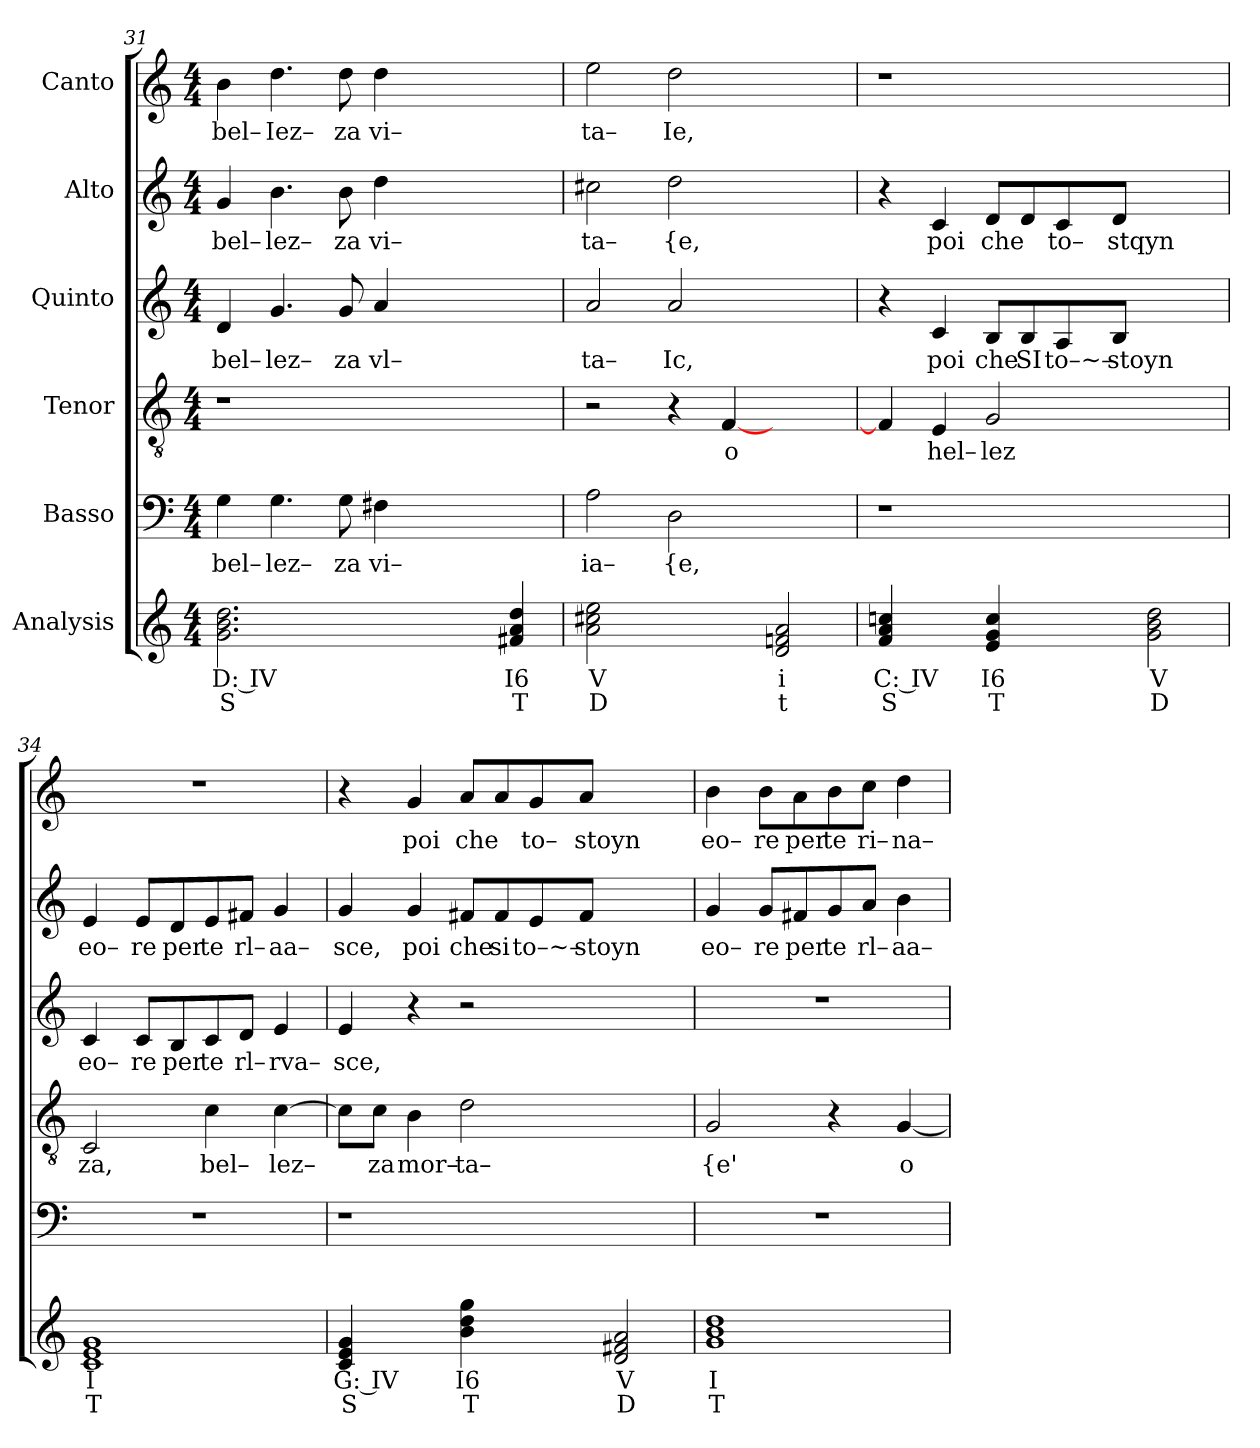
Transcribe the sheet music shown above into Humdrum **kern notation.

**kern	**text	**text	**kern	**text	**kern	**text	**kern	**text	**kern	**text	**kern	**text
*part6	*part6	*part6	*part5	*part5	*part4	*part4	*part3	*part3	*part2	*part2	*part1	*part1
*staff6	*staff6	*staff6	*staff5	*staff5	*staff4	*staff4	*staff3	*staff3	*staff2	*staff2	*staff1	*staff1
*I"Analysis	*	*	*I"Basso	*	*I"Tenor	*	*I"Quinto	*	*I"Alto	*	*I"Canto	*
*	*	*	*clefF4	*	*clefGv2	*	*clefG2	*	*clefG2	*	*clefG2	*
*k[]	*	*	*k[]	*	*k[]	*	*k[]	*	*k[]	*	*k[]	*
*M4/4	*	*	*M4/4	*	*M4/4	*	*M4/4	*	*M4/4	*	*M4/4	*
=31	=31	=31	=31	=31	=31	=31	=31	=31	=31	=31	=31	=31
!	!	!	!	!LO:LY:b	!	!	!	!	!	!	!	!
!	!	!	!	!	!	!	!	!LO:LY:b	!	!	!	!
!	!	!	!	!	!	!	!	!	!	!LO:LY:b	!	!
!	!	!	!	!	!	!	!	!	!	!	!	!LO:LY:b
2.g 2.b 2.dd	D: IV	S	4G\	bel–	1r	.	4d/	bel–	4g/	bel–	4b\	bel–
!	!	!	!	!LO:LY:b	!	!	!	!	!	!	!	!
!	!	!	!	!	!	!	!	!LO:LY:b	!	!	!	!
!	!	!	!	!	!	!	!	!	!	!LO:LY:b	!	!
!	!	!	!	!	!	!	!	!	!	!	!	!LO:LY:b
.	.	.	4.G\	lez–	.	.	4.g/	lez–	4.b\	lez–	4.dd\	Iez–
!	!	!	!	!LO:LY:b	!	!	!	!	!	!	!	!
!	!	!	!	!	!	!	!	!LO:LY:b	!	!	!	!
!	!	!	!	!	!	!	!	!	!	!LO:LY:b	!	!
!	!	!	!	!	!	!	!	!	!	!	!	!LO:LY:b
.	.	.	8G\	za	.	.	8g/	za	8b\	za	8dd\	za
!	!	!	!	!LO:LY:b	!	!	!	!	!	!	!	!
!	!	!	!	!	!	!	!	!LO:LY:b	!	!	!	!
!	!	!	!	!	!	!	!	!	!	!LO:LY:b	!	!
!	!	!	!	!	!	!	!	!	!	!	!	!LO:LY:b
2.ryy	.	.	4F#X\	vi–	.	.	4a/	vl–	4dd\	vi–	4dd\	vi–
.	.	.	2.ryy	.	2.ryy	.	2.ryy	.	2.ryy	.	2.ryy	.
4f#X 4a 4dd	I6	T	.	.	.	.	.	.	.	.	.	.
=32	=32	=32	=32	=32	=32	=32	=32	=32	=32	=32	=32	=32
!	!	!	!	!LO:LY:b	!	!	!	!	!	!	!	!
!	!	!	!	!	!	!	!	!LO:LY:b	!	!	!	!
!	!	!	!	!	!	!	!	!	!	!LO:LY:b	!	!
!	!	!	!	!	!	!	!	!	!	!	!	!LO:LY:b
2a 2cc#X 2ee	V	D	2A\	ia–	2r	.	2a/	ta–	2cc#X\	ta–	2ee\	ta–
!	!	!	!	!LO:LY:b	!	!	!	!	!	!	!	!
!	!	!	!	!	!	!	!	!LO:LY:b	!	!	!	!
!	!	!	!	!	!	!	!	!	!	!LO:LY:b	!	!
!	!	!	!	!	!	!	!	!	!	!	!	!LO:LY:b
2ryy	.	.	2D\	{e,	4r	.	2a/	Ic,	2dd\	{e,	2dd\	Ie,
!	!	!	!	!	!	!LO:LY:b	!	!	!	!	!	!
.	.	.	.	.	[4F/	o	.	.	.	.	.	.
2d 2fn 2a	i	t	2ryy	.	2ryy	.	2ryy	.	2ryy	.	2ryy	.
=33	=33	=33	=33	=33	=33	=33	=33	=33	=33	=33	=33	=33
4f 4a 4ccn	C: IV	S	1r	.	4F/]	.	4r	.	4r	.	1r	.
!	!	!	!	!	!	!LO:LY:b	!	!	!	!	!	!
!	!	!	!	!	!	!	!	!LO:LY:b	!	!	!	!
!	!	!	!	!	!	!	!	!	!	!LO:LY:b	!	!
4ryy	.	.	.	.	4E/	hel–	4c/	poi	4c/	poi	.	.
!	!	!	!	!	!	!LO:LY:b	!	!	!	!	!	!
!	!	!	!	!	!	!	!	!LO:LY:b	!	!	!	!
!	!	!	!	!	!	!	!	!	!	!LO:LY:b	!	!
4e 4g 4cc	I6	T	.	.	2G/	lez	8B/L	che	8d/L	che	.	.
!	!	!	!	!	!	!	!	!LO:LY:b	!	!	!	!
.	.	.	.	.	.	.	8B/	SI	8d/	.	.	.
!	!	!	!	!	!	!	!	!LO:LY:b	!	!	!	!
!	!	!	!	!	!	!	!	!	!	!LO:LY:b	!	!
4ryy	.	.	.	.	.	.	8A/	to–~–	8c/	to–	.	.
!	!	!	!	!	!	!	!	!LO:LY:b	!	!	!	!
!	!	!	!	!	!	!	!	!	!	!LO:LY:b	!	!
.	.	.	.	.	.	.	8B/J	stoyn	8d/J	stqyn	.	.
2g 2b 2dd	V	D	2ryy	.	2ryy	.	2ryy	.	2ryy	.	2ryy	.
=34	=34	=34	=34	=34	=34	=34	=34	=34	=34	=34	=34	=34
!	!	!	!	!	!	!LO:LY:b	!	!	!	!	!	!
!	!	!	!	!	!	!	!	!LO:LY:b	!	!	!	!
!	!	!	!	!	!	!	!	!	!	!LO:LY:b	!	!
1c 1e 1g	I	T	1r	.	2C/	za,	4c/	eo–	4e/	eo–	1r	.
!	!	!	!	!	!	!	!	!LO:LY:b	!	!	!	!
!	!	!	!	!	!	!	!	!	!	!LO:LY:b	!	!
.	.	.	.	.	.	.	8c/L	re	8e/L	re	.	.
!	!	!	!	!	!	!	!	!LO:LY:b	!	!	!	!
!	!	!	!	!	!	!	!	!	!	!LO:LY:b	!	!
.	.	.	.	.	.	.	8B/	per	8d/	per	.	.
!	!	!	!	!	!	!LO:LY:b	!	!	!	!	!	!
!	!	!	!	!	!	!	!	!LO:LY:b	!	!	!	!
!	!	!	!	!	!	!	!	!	!	!LO:LY:b	!	!
.	.	.	.	.	4c\	bel–	8c/	te	8e/	te	.	.
!	!	!	!	!	!	!	!	!LO:LY:b	!	!	!	!
!	!	!	!	!	!	!	!	!	!	!LO:LY:b	!	!
.	.	.	.	.	.	.	8d/J	rl–	8f#X/J	rl–	.	.
!	!	!	!	!	!	!LO:LY:b	!	!	!	!	!	!
!	!	!	!	!	!	!	!	!LO:LY:b	!	!	!	!
!	!	!	!	!	!	!	!	!	!	!LO:LY:b	!	!
.	.	.	.	.	[4c\	lez–	4e/	rva–	4g/	aa–	.	.
=35	=35	=35	=35	=35	=35	=35	=35	=35	=35	=35	=35	=35
!	!	!	!	!	!	!	!	!LO:LY:b	!	!	!	!
!	!	!	!	!	!	!	!	!	!	!LO:LY:b	!	!
4c 4e 4g	G: IV	S	1r	.	8c\L]	.	4e/	sce,	4g/	sce,	4r	.
!	!	!	!	!	!	!LO:LY:b	!	!	!	!	!	!
.	.	.	.	.	8c\J	za	.	.	.	.	.	.
!	!	!	!	!	!	!LO:LY:b	!	!	!	!	!	!
!	!	!	!	!	!	!	!	!	!	!LO:LY:b	!	!
!	!	!	!	!	!	!	!	!	!	!	!	!LO:LY:b
4ryy	.	.	.	.	4B\	mor–	4r	.	4g/	poi	4g/	poi
!	!	!	!	!	!	!LO:LY:b	!	!	!	!	!	!
!	!	!	!	!	!	!	!	!	!	!LO:LY:b	!	!
!	!	!	!	!	!	!	!	!	!	!	!	!LO:LY:b
4b 4dd 4gg	I6	T	.	.	2d\	ta–	2r	.	8f#X/L	che	8a/L	che
!	!	!	!	!	!	!	!	!	!	!LO:LY:b	!	!
.	.	.	.	.	.	.	.	.	8f#/	si	8a/	.
!	!	!	!	!	!	!	!	!	!	!LO:LY:b	!	!
!	!	!	!	!	!	!	!	!	!	!	!	!LO:LY:b
4ryy	.	.	.	.	.	.	.	.	8e/	to–~–	8g/	to–
!	!	!	!	!	!	!	!	!	!	!LO:LY:b	!	!
!	!	!	!	!	!	!	!	!	!	!	!	!LO:LY:b
.	.	.	.	.	.	.	.	.	8f#/J	stoyn	8a/J	stoyn
2d 2f#X 2a	V	D	2ryy	.	2ryy	.	2ryy	.	2ryy	.	2ryy	.
=36	=36	=36	=36	=36	=36	=36	=36	=36	=36	=36	=36	=36
!	!	!	!	!	!	!LO:LY:b	!	!	!	!	!	!
!	!	!	!	!	!	!	!	!	!	!LO:LY:b	!	!
!	!	!	!	!	!	!	!	!	!	!	!	!LO:LY:b
1g 1b 1dd	I	T	1r	.	2G/	{e'	1r	.	4g/	eo–	4b\	eo–
!	!	!	!	!	!	!	!	!	!	!LO:LY:b	!	!
!	!	!	!	!	!	!	!	!	!	!	!	!LO:LY:b
.	.	.	.	.	.	.	.	.	8g/L	re	8b\L	re
!	!	!	!	!	!	!	!	!	!	!LO:LY:b	!	!
!	!	!	!	!	!	!	!	!	!	!	!	!LO:LY:b
.	.	.	.	.	.	.	.	.	8f#X/	per	8a\	per
!	!	!	!	!	!	!	!	!	!	!LO:LY:b	!	!
!	!	!	!	!	!	!	!	!	!	!	!	!LO:LY:b
.	.	.	.	.	4r	.	.	.	8g/	te	8b\	te
!	!	!	!	!	!	!	!	!	!	!LO:LY:b	!	!
!	!	!	!	!	!	!	!	!	!	!	!	!LO:LY:b
.	.	.	.	.	.	.	.	.	8a/J	rl–	8cc\J	ri–
!	!	!	!	!	!	!LO:LY:b	!	!	!	!	!	!
!	!	!	!	!	!	!	!	!	!	!LO:LY:b	!	!
!	!	!	!	!	!	!	!	!	!	!	!	!LO:LY:b
.	.	.	.	.	[4G/	o	.	.	4b\	aa–	4dd\	na–
=	=	=	=	=	=	=	=	=	=	=	=	=
*-	*-	*-	*-	*-	*-	*-	*-	*-	*-	*-	*-	*-
